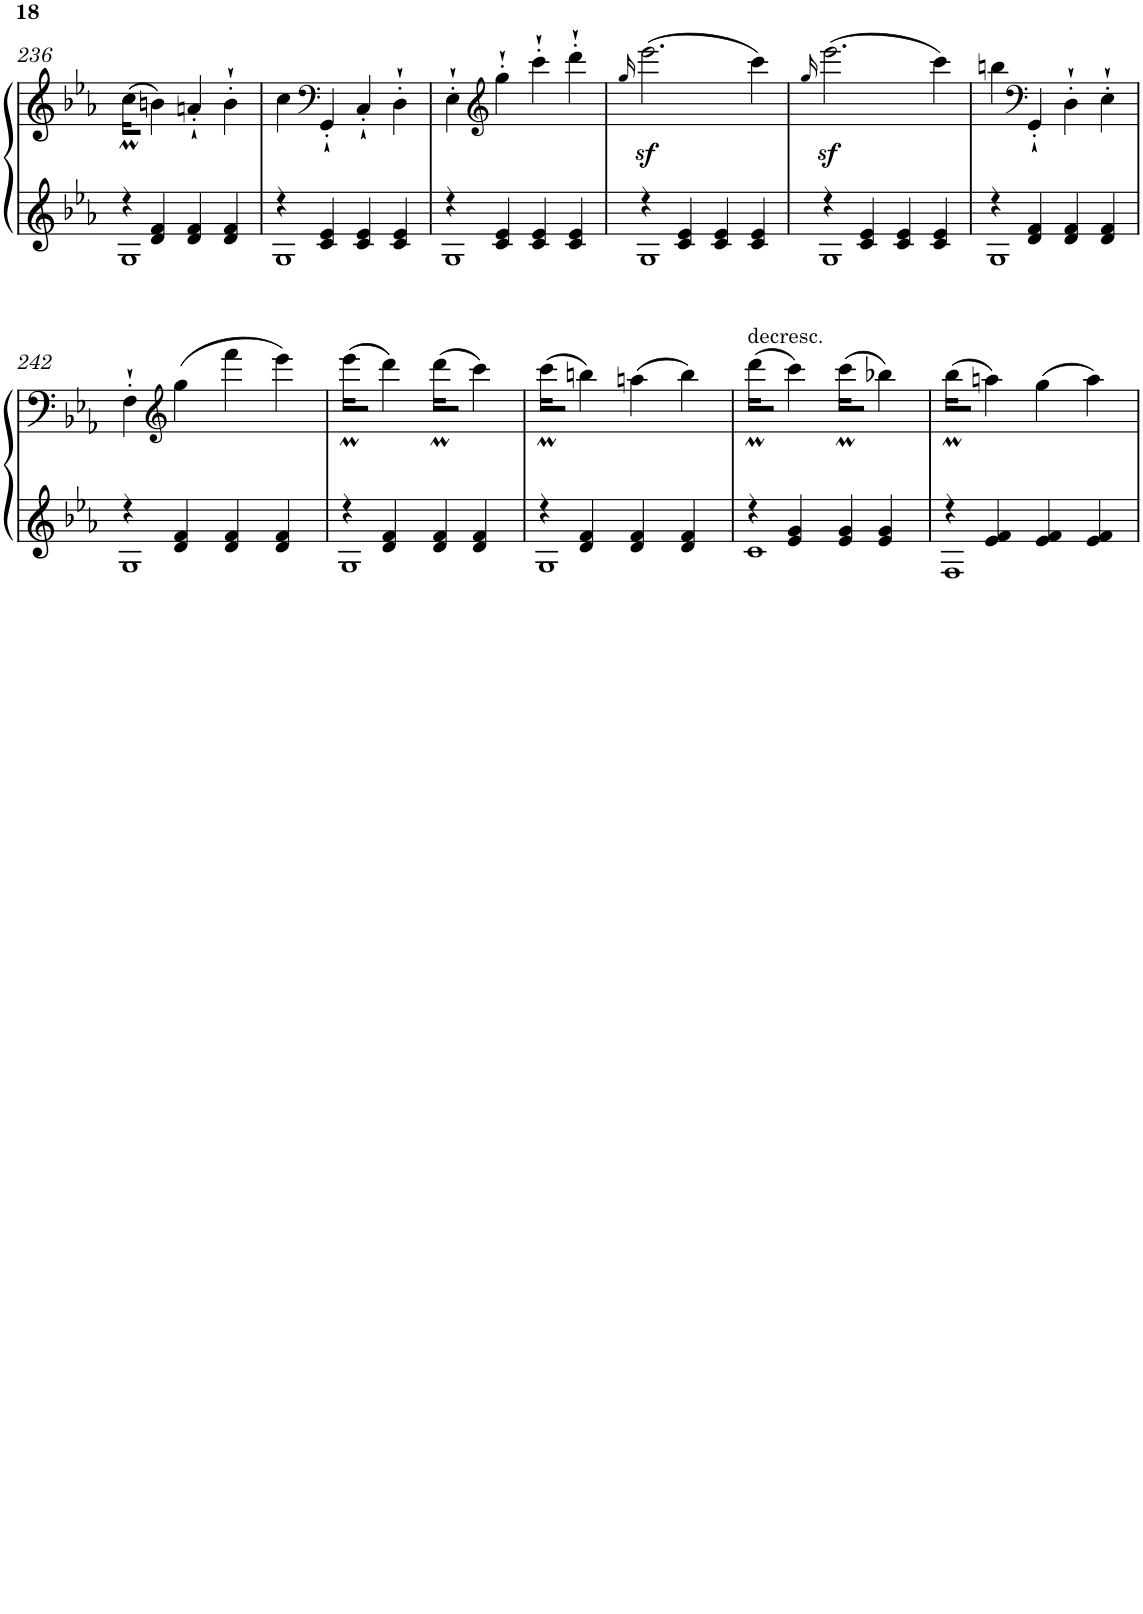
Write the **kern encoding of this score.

**kern	**kern
*part1	*part1
*staff2	*staff1
*I"Piano	*
*I'Pno	*
!!LO:PB:g=z
*clefG2	*clefG2
*k[b-e-a-]	*k[b-e-a-]
*E-:	*E-:
*M2/2	*M2/2
*met(c|)	*met(c|)
=236	=236
*^	*^
4r	1G	(>4ccM\	16ccLL
.	.	.	16ddJ
.	.	.	8ccJ
4d/ 4f/	.	4bn\)	2.ryy
4d/ 4f/	.	4an'`/	.
4d/ 4f/	.	4b'`\	.
*	*	*v	*v
=237	=237	=237
4r	1G	4cc\
*	*	*clefF4
4c/ 4e-/	.	4GG'`/
4c/ 4e-/	.	4C'`/
4c/ 4e-/	.	4D'`\
=238	=238	=238
4r	1G	4E-'`\
*	*	*clefG2
4c/ 4e-/	.	4gg'`\
4c/ 4e-/	.	4ccc'`\
4c/ 4e-/	.	4ddd'`\
=239	=239	=239
.	.	16qgg/
4r	1G	(>2.eee-z<\
4c/ 4e-/	.	.
4c/ 4e-/	.	.
4c/ 4e-/	.	4ccc\)
=240	=240	=240
.	.	16qgg/
4r	1G	(>2.eee-z<\
4c/ 4e-/	.	.
4c/ 4e-/	.	.
4c/ 4e-/	.	4ccc\)
=241	=241	=241
4r	1G	4bbn\
*	*	*clefF4
4d/ 4f/	.	4GG'`/
4d/ 4f/	.	4D'`\
4d/ 4f/	.	4E-'`\
!!LO:LB:g=z
=242	=242	=242
4r	1G	4F'`\
*	*	*clefG2
4d/ 4f/	.	(>4gg\
4d/ 4f/	.	4fff\
4d/ 4f/	.	4eee-\)
=243	=243	=243
*	*	*^
4r	1G	(>4eee-M\	16eee-LL
.	.	.	16fffJ
.	.	.	8eee-J
4d/ 4f/	.	4ddd\)	4ryy
4d/ 4f/	.	(>4dddm\	16dddLL
.	.	.	16eee-J
.	.	.	8dddJ
4d/ 4f/	.	4ccc\)	4ryy
=244	=244	=244	=244
4r	1G	(>4cccM\	16cccLL
.	.	.	16dddJ
.	.	.	8cccJ
4d/ 4f/	.	4bbn\)	2.ryy
4d/ 4f/	.	(>4aan\	.
4d/ 4f/	.	4bb\)	.
=245	=245	=245	=245
!	!	!LO:TX:a:t=decresc.	!
4r	1c	(>4dddm\	16dddLL
.	.	.	16eee-J
.	.	.	8dddJ
4e-/ 4g/	.	4ccc\)	4ryy
4e-/ 4g/	.	(>4cccM\	16cccLL
.	.	.	16dddJ
.	.	.	8cccJ
4e-/ 4g/	.	4bb-X\)	4ryy
=246	=246	=246	=246
4r	1F	(>4bb-M\	16bb-LL
.	.	.	16cccJ
.	.	.	8bb-J
4e-/ 4f/	.	4aan\)	2.ryy
4e-/ 4f/	.	(>4gg\	.
4e-/ 4f/	.	4aa\)	.
*v	*v	*	*
*	*v	*v
=	=
*-	*-
